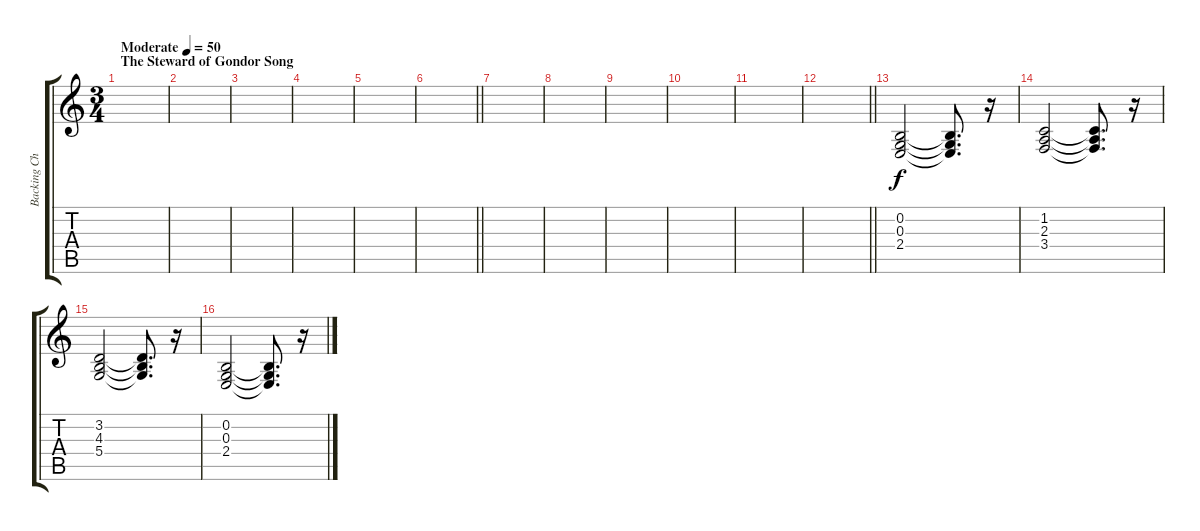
\track ("Backing Choir" "Backing Ch") {instrument pad4choir}
\staff {score tabs}
\tuning (E4 B3 G3 D3 A2 E2) {hide}
\ts (3 4)
\section ("" "The Steward of Gondor Song")
\tempo (50 "Moderate")
\clef g2
\ks c
|
|
|
|
|
\barLineRight lightlight
|
|
|
|
|
|
\barLineRight lightlight
|
(0.2 0.3 2.4).2 (0.2{t} 0.3{t} 2.4{t}).8{d} r.16 |
(1.2 2.3 3.4).2 (1.2{t} 2.3{t} 3.4{t}).8{d} r.16 |
(3.2 4.3 5.4).2 (3.2{t} 4.3{t} 5.4{t}).8{d} r.16 |
(0.2 0.3 2.4).2 (0.2{t} 0.3{t} 2.4{t}).8{d} r.16
